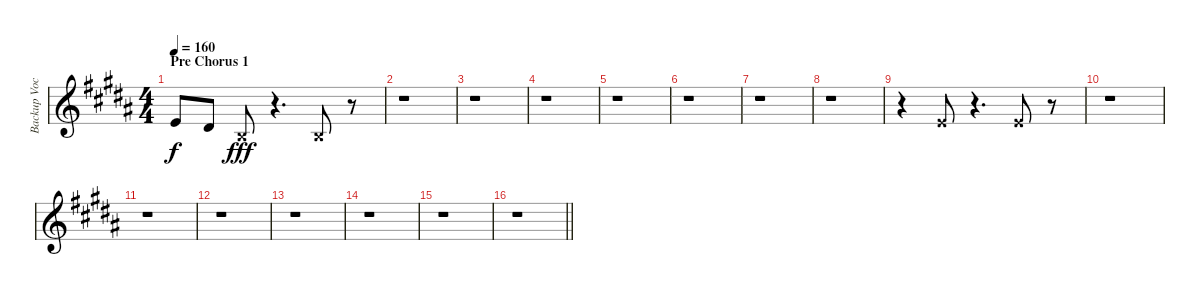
\track ("Backup Vocals 2" "Backup Voc") {instrument tenorsax}
\staff {score}
\tuning (E4 B3 G3 D3 A2 E2) {hide}
\ts (4 4)
\section ("" "Pre Chorus 1")
\tempo 160
\clef g2
\ks b
0.1{t}.8{dy f} 4.2.8 0.2{x}.8{dy fff} r.4{d} 0.2{x}.8 r.8 |
r.1 |
r.1 |
r.1 |
r.1 |
r.1 |
r.1 |
r.1 |
r.4 0.1{x}.8 r.4{d} 0.1{x}.8 r.8 |
r.1 |
r.1 |
r.1 |
r.1 |
r.1 |
r.1 |
\barLineRight lightlight
r.1
